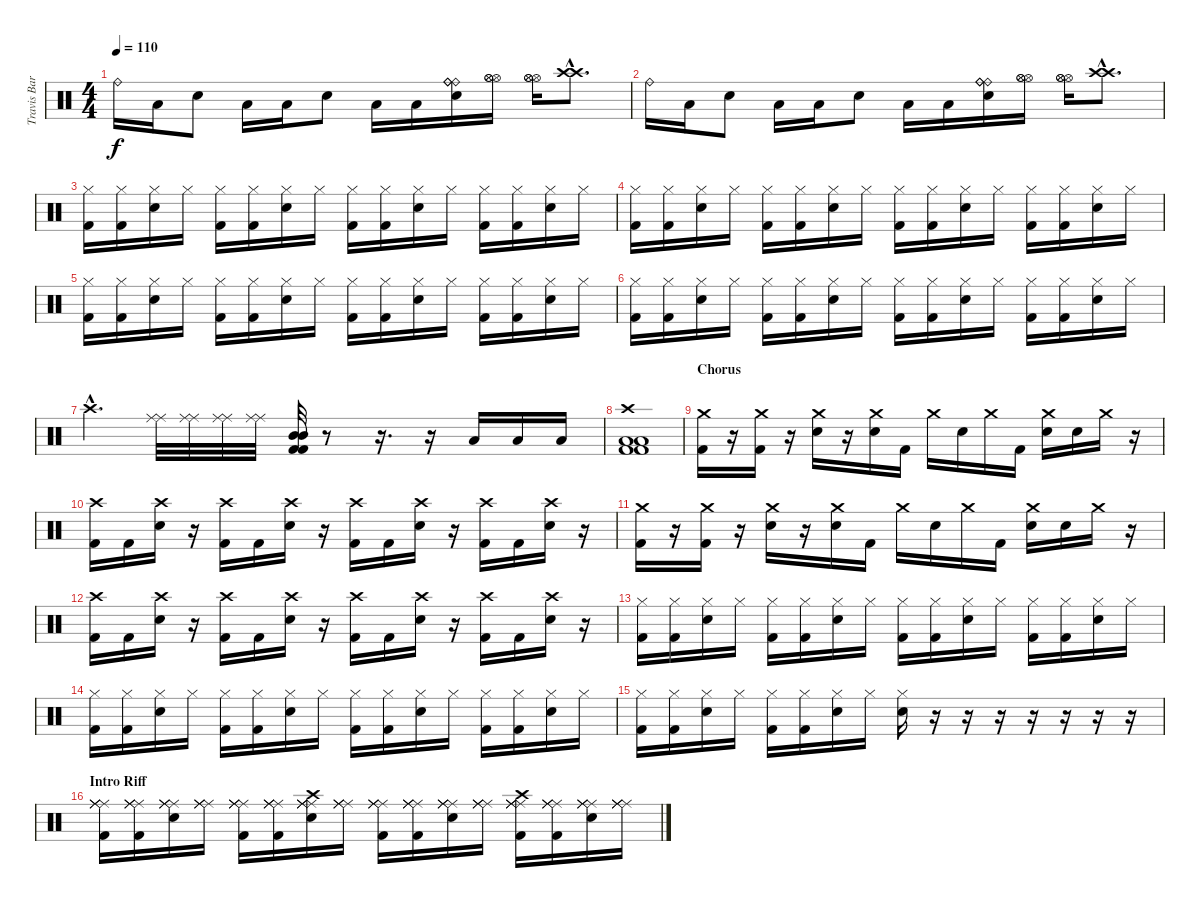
\track ("Travis Barker (Drums)" "Travis Bar") {instrument percussion}
\staff {score}
\articulation defaults
\ts (4 4)
\tempo 110
\clef neutral
\ks c "Ride (bell)".16{dy f} "Low Floor Tom (hit)".16 "Snare (hit) 2".8 "Low Floor Tom (hit)".16 "Low Floor Tom (hit)".16 "Snare (hit) 2".8 "Low Floor Tom (hit)".16 "Low Floor Tom (hit)".16
("Snare (hit) 2" "Ride (bell)" "Ride (bell)" "Ride (bell)").16 ("Hi-Hat (open)" "Hi-Hat (open)" "Hi-Hat (open)").16 ("Hi-Hat (open)" "Hi-Hat (open)" "Hi-Hat (open)").16 ("Crash high (hit)"{hac} "Crash high (hit)"{hac}).8{d} |
"Ride (bell)".16 "Low Floor Tom (hit)".16 "Snare (hit) 2".8 "Low Floor Tom (hit)".16 "Low Floor Tom (hit)".16 "Snare (hit) 2".8 "Low Floor Tom (hit)".16 "Low Floor Tom (hit)".16 ("Snare (hit) 2" "Ride (bell)" "Ride (bell)" "Ride (bell)").16 ("Hi-Hat (open)" "Hi-Hat (open)" "Hi-Hat (open)").16 ("Hi-Hat (open)" "Hi-Hat (open)" "Hi-Hat (open)").16 ("Crash high (hit)"{hac} "Crash high (hit)"{hac}).8{d} |
("Hi-Hat (closed)" "Kick (hit) 2").16 ("Hi-Hat (closed)" "Kick (hit) 2").16 ("Hi-Hat (closed)" "Snare (hit) 2").16 "Hi-Hat (closed)".16 ("Hi-Hat (closed)" "Kick (hit) 2").16 ("Hi-Hat (closed)" "Kick (hit) 2").16 ("Hi-Hat (closed)" "Snare (hit) 2").16 "Hi-Hat (closed)".16 ("Hi-Hat (closed)" "Kick (hit) 2").16 ("Hi-Hat (closed)" "Kick (hit) 2").16 ("Hi-Hat (closed)" "Snare (hit) 2").16 "Hi-Hat (closed)".16 ("Hi-Hat (closed)" "Kick (hit) 2").16 ("Hi-Hat (closed)" "Kick (hit) 2").16 ("Hi-Hat (closed)" "Snare (hit) 2").16 "Hi-Hat (closed)".16 |
("Hi-Hat (closed)" "Kick (hit) 2").16 ("Hi-Hat (closed)" "Kick (hit) 2").16 ("Hi-Hat (closed)" "Snare (hit) 2").16 "Hi-Hat (closed)".16 ("Hi-Hat (closed)" "Kick (hit) 2").16 ("Hi-Hat (closed)" "Kick (hit) 2").16 ("Hi-Hat (closed)" "Snare (hit) 2").16 "Hi-Hat (closed)".16 ("Hi-Hat (closed)" "Kick (hit) 2").16 ("Hi-Hat (closed)" "Kick (hit) 2").16 ("Hi-Hat (closed)" "Snare (hit) 2").16 "Hi-Hat (closed)".16 ("Hi-Hat (closed)" "Kick (hit) 2").16 ("Hi-Hat (closed)" "Kick (hit) 2").16 ("Hi-Hat (closed)" "Snare (hit) 2").16 "Hi-Hat (closed)".16 |
("Hi-Hat (closed)" "Kick (hit) 2").16 ("Hi-Hat (closed)" "Kick (hit) 2").16 ("Hi-Hat (closed)" "Snare (hit) 2").16 "Hi-Hat (closed)".16 ("Hi-Hat (closed)" "Kick (hit) 2").16 ("Hi-Hat (closed)" "Kick (hit) 2").16 ("Hi-Hat (closed)" "Snare (hit) 2").16 "Hi-Hat (closed)".16 ("Hi-Hat (closed)" "Kick (hit) 2").16 ("Hi-Hat (closed)" "Kick (hit) 2").16 ("Hi-Hat (closed)" "Snare (hit) 2").16 "Hi-Hat (closed)".16 ("Hi-Hat (closed)" "Kick (hit) 2").16 ("Hi-Hat (closed)" "Kick (hit) 2").16 ("Hi-Hat (closed)" "Snare (hit) 2").16 "Hi-Hat (closed)".16 |
("Hi-Hat (closed)" "Kick (hit) 2").16 ("Hi-Hat (closed)" "Kick (hit) 2").16 ("Hi-Hat (closed)" "Snare (hit) 2").16 "Hi-Hat (closed)".16 ("Hi-Hat (closed)" "Kick (hit) 2").16 ("Hi-Hat (closed)" "Kick (hit) 2").16 ("Hi-Hat (closed)" "Snare (hit) 2").16 "Hi-Hat (closed)".16 ("Hi-Hat (closed)" "Kick (hit) 2").16 ("Hi-Hat (closed)" "Kick (hit) 2").16 ("Hi-Hat (closed)" "Snare (hit) 2").16 "Hi-Hat (closed)".16 ("Hi-Hat (closed)" "Kick (hit) 2").16 ("Hi-Hat (closed)" "Kick (hit) 2").16 ("Hi-Hat (closed)" "Snare (hit) 2").16 "Hi-Hat (closed)".16 |
"Crash high (hit)"{hac}.4{d} ("Ride (middle)" "Ride (middle)").32 ("Ride (middle)" "Ride (middle)").32 ("Ride (middle)" "Ride (middle)").32 ("Ride (middle)" "Ride (middle)").32 ("Mid Tom (hit)" "Mid Tom (hit)" "Kick (hit) 2" "Kick (hit) 2").32 r.8 r.16{d} r.16 "Low Floor Tom (hit)".16 "Low Floor Tom (hit)".16 "Low Floor Tom (hit)".16 |
("Kick (hit) 2" "Kick (hit) 2" "Low Floor Tom (hit)" "Low Floor Tom (hit)" "Crash high (hit)").1 |
\section ("" "Chorus")
("Crash medium (hit)" "Kick (hit) 2").16 r.16 ("Crash medium (hit)" "Kick (hit) 2").16 r.16 ("Crash medium (hit)" "Snare (hit) 2").16 r.16 ("Crash medium (hit)" "Snare (hit) 2").16 "Kick (hit) 2".16 "Crash medium (hit)".16 "Snare (hit) 2".16 "Crash medium (hit)".16 "Kick (hit) 2".16 ("Crash medium (hit)" "Snare (hit) 2").16 "Snare (hit) 2".16 "Crash medium (hit)".16 r.16 |
("Crash high (hit)" "Kick (hit) 2").16 "Kick (hit) 2".16 ("Crash high (hit)" "Snare (hit) 2").16 r.16 ("Crash high (hit)" "Kick (hit) 2").16 "Kick (hit) 2".16 ("Crash high (hit)" "Snare (hit) 2").16 r.16 ("Crash high (hit)" "Kick (hit) 2").16 "Kick (hit) 2".16 ("Crash high (hit)" "Snare (hit) 2").16 r.16 ("Crash high (hit)" "Kick (hit) 2").16 "Kick (hit) 2".16 ("Crash high (hit)" "Snare (hit) 2").16 r.16 |
("Crash medium (hit)" "Kick (hit) 2").16 r.16 ("Crash medium (hit)" "Kick (hit) 2").16 r.16 ("Crash medium (hit)" "Snare (hit) 2").16 r.16 ("Crash medium (hit)" "Snare (hit) 2").16 "Kick (hit) 2".16 "Crash medium (hit)".16 "Snare (hit) 2".16 "Crash medium (hit)".16 "Kick (hit) 2".16 ("Crash medium (hit)" "Snare (hit) 2").16 "Snare (hit) 2".16 "Crash medium (hit)".16 r.16 |
("Crash high (hit)" "Kick (hit) 2").16 "Kick (hit) 2".16 ("Crash high (hit)" "Snare (hit) 2").16 r.16 ("Crash high (hit)" "Kick (hit) 2").16 "Kick (hit) 2".16 ("Crash high (hit)" "Snare (hit) 2").16 r.16 ("Crash high (hit)" "Kick (hit) 2").16 "Kick (hit) 2".16 ("Crash high (hit)" "Snare (hit) 2").16 r.16 ("Crash high (hit)" "Kick (hit) 2").16 "Kick (hit) 2".16 ("Crash high (hit)" "Snare (hit) 2").16 r.16 |
("Hi-Hat (closed)" "Kick (hit) 2").16 ("Hi-Hat (closed)" "Kick (hit) 2").16 ("Hi-Hat (closed)" "Snare (hit) 2").16 "Hi-Hat (closed)".16 ("Hi-Hat (closed)" "Kick (hit) 2").16 ("Hi-Hat (closed)" "Kick (hit) 2").16 ("Hi-Hat (closed)" "Snare (hit) 2").16 "Hi-Hat (closed)".16 ("Hi-Hat (closed)" "Kick (hit) 2").16 ("Hi-Hat (closed)" "Kick (hit) 2").16 ("Hi-Hat (closed)" "Snare (hit) 2").16 "Hi-Hat (closed)".16 ("Hi-Hat (closed)" "Kick (hit) 2").16 ("Hi-Hat (closed)" "Kick (hit) 2").16 ("Hi-Hat (closed)" "Snare (hit) 2").16 "Hi-Hat (closed)".16 |
("Hi-Hat (closed)" "Kick (hit) 2").16 ("Hi-Hat (closed)" "Kick (hit) 2").16 ("Hi-Hat (closed)" "Snare (hit) 2").16 "Hi-Hat (closed)".16 ("Hi-Hat (closed)" "Kick (hit) 2").16 ("Hi-Hat (closed)" "Kick (hit) 2").16 ("Hi-Hat (closed)" "Snare (hit) 2").16 "Hi-Hat (closed)".16 ("Hi-Hat (closed)" "Kick (hit) 2").16 ("Hi-Hat (closed)" "Kick (hit) 2").16 ("Hi-Hat (closed)" "Snare (hit) 2").16 "Hi-Hat (closed)".16 ("Hi-Hat (closed)" "Kick (hit) 2").16 ("Hi-Hat (closed)" "Kick (hit) 2").16 ("Hi-Hat (closed)" "Snare (hit) 2").16 "Hi-Hat (closed)".16 |
("Hi-Hat (closed)" "Kick (hit) 2").16 ("Hi-Hat (closed)" "Kick (hit) 2").16 ("Hi-Hat (closed)" "Snare (hit) 2").16 "Hi-Hat (closed)".16 ("Hi-Hat (closed)" "Kick (hit) 2").16 ("Hi-Hat (closed)" "Kick (hit) 2").16 ("Hi-Hat (closed)" "Snare (hit) 2").16 "Hi-Hat (closed)".16 ("Hi-Hat (closed)" "Snare (hit) 2").16 r.16 r.16 r.16 r.16 r.16 r.16 r.16 |
\section ("" "Intro Riff")
("Ride (middle)" "Kick (hit) 2" "Ride (middle)" "Ride (middle)" "Ride (middle)").16 ("Ride (middle)" "Kick (hit) 2" "Ride (middle)" "Ride (middle)" "Ride (middle)").16 ("Ride (middle)" "Snare (hit) 2" "Ride (middle)" "Ride (middle)" "Ride (middle)").16 ("Ride (middle)" "Ride (middle)" "Ride (middle)" "Ride (middle)").16 ("Ride (middle)" "Kick (hit) 2" "Ride (middle)" "Ride (middle)" "Ride (middle)").16 ("Ride (middle)" "Kick (hit) 2" "Ride (middle)" "Ride (middle)" "Ride (middle)").16 ("Ride (middle)" "Crash high (hit)" "Snare (hit) 2" "Ride (middle)" "Ride (middle)" "Ride (middle)").16 ("Ride (middle)" "Ride (middle)" "Ride (middle)" "Ride (middle)").16 ("Ride (middle)" "Kick (hit) 2" "Ride (middle)" "Ride (middle)" "Ride (middle)").16 ("Ride (middle)" "Kick (hit) 2" "Ride (middle)" "Ride (middle)" "Ride (middle)").16 ("Ride (middle)" "Snare (hit) 2" "Ride (middle)" "Ride (middle)" "Ride (middle)").16 ("Ride (middle)" "Ride (middle)" "Ride (middle)" "Ride (middle)").16 ("Ride (middle)" "Crash high (hit)" "Kick (hit) 2" "Ride (middle)" "Ride (middle)" "Ride (middle)").16 ("Ride (middle)" "Kick (hit) 2" "Ride (middle)" "Ride (middle)" "Ride (middle)").16 ("Ride (middle)" "Snare (hit) 2" "Ride (middle)" "Ride (middle)" "Ride (middle)").16 ("Ride (middle)" "Ride (middle)" "Ride (middle)" "Ride (middle)").16
